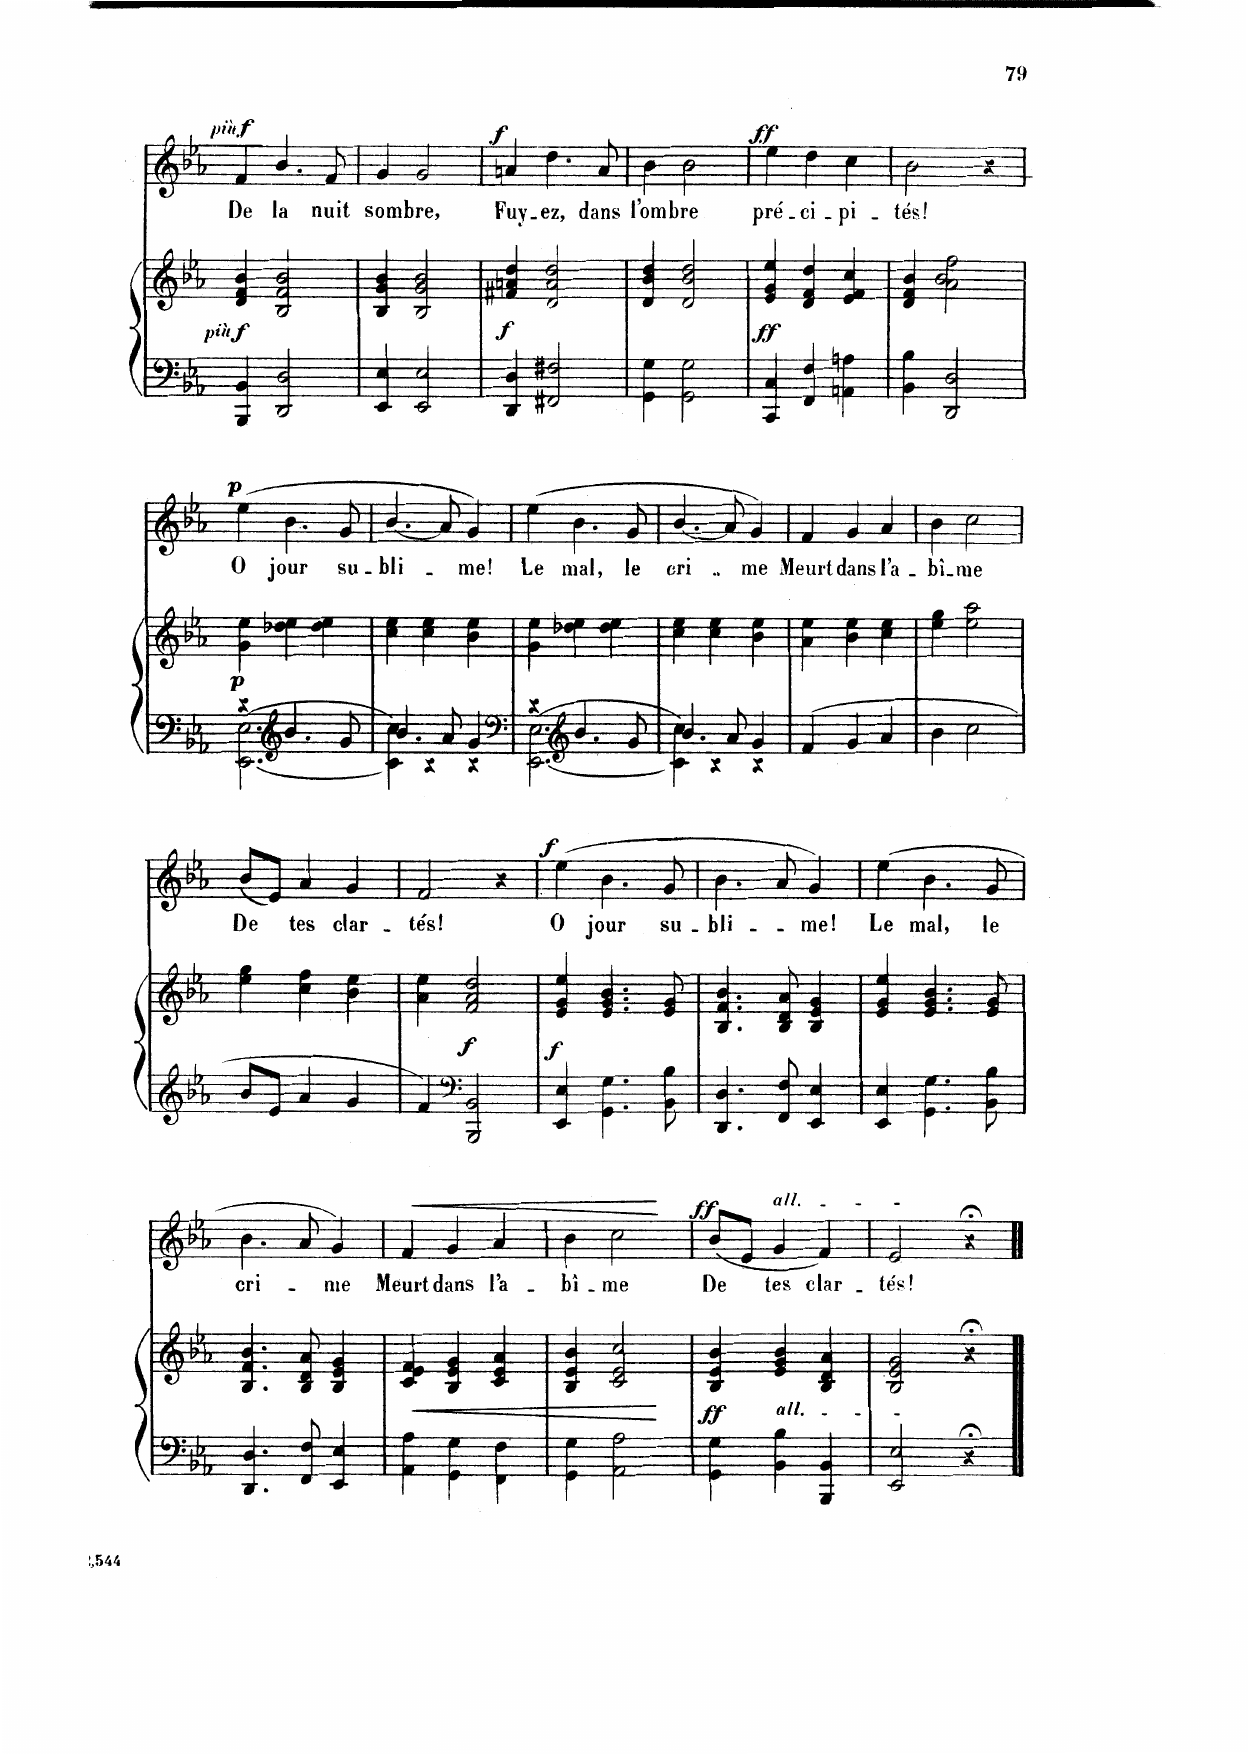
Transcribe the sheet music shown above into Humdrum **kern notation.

**kern	**kern	**dynam	**kern	**text	**dynam
*part2	*part2	*part2	*part1	*part1	*part1
*staff3	*staff2	*staff2/3	*staff1	*staff1	*staff1
*I"Piano	*	*	*I"Chant Voice	*	*
*I'Pno	*	*	*	*	*
*clefF4	*clefG2	*	*clefG2	*	*
*k[b-e-a-]	*k[b-e-a-]	*	*k[b-e-a-]	*	*
*M3/4	*M3/4	*	*M3/4	*	*
=75	=75	=75	=75	=75	=75
!	!	!LO:DY:b	!	!	!
!	!	!LO:DY:n=1:b	!	!	!LO:DY:a
!	!	!	!	!	!LO:DY:n=1:a
4BBB-/ 4BB-/	4d/ 4f/ 4b-/	other-dynamics f	4f/	De	other-dynamics f
2DD/ 2D/	2B-/ 2f/ 2b-/	.	4.b-\	la	.
.	.	.	8f/	nuit	.
=76	=76	=76	=76	=76	=76
4EE-/ 4E-/	4B-/ 4g/ 4b-/	.	4g/	som-	.
2EE-/ 2E-/	2B-/ 2g/ 2b-/	.	2g/	-bre,	.
=77	=77	=77	=77	=77	=77
!	!	!LO:DY:b	!	!	!LO:DY:a
4DD/ 4D/	4f#X/ 4an/ 4dd/	f	4an/	Fuy-	f
2FF#X/ 2F#X/	2d/ 2a/ 2dd/	.	4.dd\	-ez,	.
.	.	.	8a/	dans	.
=78	=78	=78	=78	=78	=78
4GG/ 4G/	4d/ 4b-/ 4dd/	.	4b-\	l'om-	.
2GG/ 2G/	2d/ 2b-/ 2dd/	.	2cc\	-bre	.
=79	=79	=79	=79	=79	=79
!	!	!LO:DY:b	!	!	!LO:DY:a
4CC/ 4C/	4e-/ 4g/ 4ee-/	ff	4ee-\	pré-	ff
4FF/ 4F/	4d/ 4f/ 4dd/	.	4dd\	-ci-	.
4AAn\ 4An\	4e-/ 4f/ 4cc/	.	4cc\	-pi-	.
=80	=80	=80	=80	=80	=80
4BB-\ 4B-\	4d/ 4f/ 4b-/	.	2b-\	-tés!	.
2DD/ 2D/	2a-\ 2b-\ 2ff\	.	.	.	.
.	.	.	4r	.	.
=81	=81	=81	=81	=81	=81
*^	*	*	*	*	*
!	!	!	!LO:DY:b	!	!	!LO:DY:a
4r	[2.EE-\ [>2.E-\	4g\ 4ee-\	p	(4ee-\	O	p
*clefG2	*	*	*	*	*	*
4.b-/	.	4dd-X\ 4ee-\	.	4.b-\	jour	.
.	.	4dd-\ 4ee-\	.	.	.	.
8g/	.	.	.	8g/	su-	.
=82	=82	=82	=82	=82	=82	=82
4.b-/	4EE-\] 4E-\]	4cc\ 4ee-\	.	(4.b-/	-bli-	.
.	4r	4cc\ 4ee-\	.	.	.	.
8a-/	.	.	.	8a-/)	.	.
4g/	4r	4b-\ 4ee-\	.	4g/)	-me!	.
=83	=83	=83	=83	=83	=83	=83
*clefF4	*	*	*	*	*	*
4r	[2.EE-\ [>2.E-\	4g\ 4ee-\	.	(4ee-\	Le	.
*clefG2	*	*	*	*	*	*
4.b-/	.	4dd-X\ 4ee-\	.	4.b-\	mal,	.
.	.	4dd-\ 4ee-\	.	.	.	.
8g/	.	.	.	8g/	le	.
=84	=84	=84	=84	=84	=84	=84
4.b-/	4EE-\] 4E-\]	4cc\ 4ee-\	.	(4.b-/	cri-	.
.	4r	4cc\ 4ee-\	.	.	.	.
8a-/	.	.	.	8a-/)	.	.
4g/	4r	4b-\ 4ee-\	.	4g/)	-me	.
*v	*v	*	*	*	*	*
=85	=85	=85	=85	=85	=85
4f/	4a-\ 4ee-\	.	4f/	Meurt	.
4g/	4b-\ 4ee-\	.	4g/	dans	.
4a-/	4cc\ 4ee-\	.	4a-/	l'a-	.
=86	=86	=86	=86	=86	=86
4b-\	4ee-\ 4gg\	.	4b-\	-bî-	.
2cc\	2ee-\ 2aa-\	.	2cc\	-me	.
=87	=87	=87	=87	=87	=87
8b-/L	4ee-\ 4gg\	.	(8b-/L	De	.
8e-/J	.	.	8e-/J)	.	.
4a-/	4cc\ 4ff\	.	4a-/	tes	.
4g/	4b-\ 4ee-\	.	4g/	clar-	.
=88	=88	=88	=88	=88	=88
4f/	4a-\ 4ee-\	.	2f/	-tés!	.
*clefF4	*	*	*	*	*
!	!	!LO:DY:b	!	!	!
2BBB-/ 2BB-/	2f/ 2a-/ 2dd/	f	.	.	.
.	.	.	4r	.	.
=89	=89	=89	=89	=89	=89
!	!	!LO:DY:b	!	!	!LO:DY:a
4EE-/ 4E-/	4e-/ 4g/ 4ee-/	f	(4ee-\	O	f
4.GG\ 4.G\	4.e-/ 4.g/ 4.b-/	.	4.b-\	jour	.
8BB-\ 8B-\	8e-/ 8g/	.	8g/	su-	.
=90	=90	=90	=90	=90	=90
4.DD/ 4.D/	4.B-/ 4.f/ 4.b-/	.	4.b-\	-bli-	.
8FF/ 8F/	8B-/ 8d/ 8a-/	.	8a-/	.	.
4EE-/ 4E-/	4B-/ 4e-/ 4g/	.	4g/)	-me!	.
=91	=91	=91	=91	=91	=91
4EE-/ 4E-/	4e-/ 4g/ 4ee-/	.	(4ee-\	Le	.
4.GG\ 4.G\	4.e-/ 4.g/ 4.b-/	.	4.b-\	mal,	.
8BB-\ 8B-\	8e-/ 8g/	.	8g/	le	.
=92	=92	=92	=92	=92	=92
4.DD/ 4.D/	4.B-/ 4.f/ 4.b-/	.	4.b-\	cri-	.
8FF/ 8F/	8B-/ 8d/ 8a-/	.	8a-/	.	.
4EE-/ 4E-/	4B-/ 4e-/ 4g/	.	4g/)	-me	.
=93	=93	=93	=93	=93	=93
!	!	!LO:HP:b	!	!	!LO:HP:b
4AA-\ 4A-\	4c/ 4e-/ 4f/	<	4f/	Meurt	<
4GG\ 4G\	4B-/ 4e-/ 4g/	.	4g/	dans	.
4FF\ 4F\	4c/ 4e-/ 4a-/	.	4a-/	l'a-	.
=94	=94	=94	=94	=94	=94
4GG\ 4G\	4B-/ 4e-/ 4b-/	.	4b-\	-bî-	.
2AA-\ 2A-\	2c/ 2e-/ 2cc/	.	2cc\	-me	.
.	.	[	.	.	[
=95	=95	=95	=95	=95	=95
!	!	!LO:DY:b	!	!	!LO:DY:a
4GG\ 4G\	4B-/ 4e-/ 4b-/	ff	(8b-/L	De	ff
.	.	.	8e-/J	.	.
!	!	!	!LO:TX:a:t=all.	!	!
!	!LO:TX:b:t=all.	!	!	!	!
4BB-\ 4B-\	4e-/ 4g/ 4b-/	.	4g/	tes	.
4BBB-/ 4BB-/	4B-/ 4d/ 4a-/	.	4f/)	clar-	.
=96	=96	=96	=96	=96	=96
2EE-/ 2E-/	2B-/ 2e-/ 2g/	.	2e-/	-tés!	.
4r;<	4r;<	.	4r;<	.	.
==	==	==	==	==	==
*-	*-	*-	*-	*-	*-
